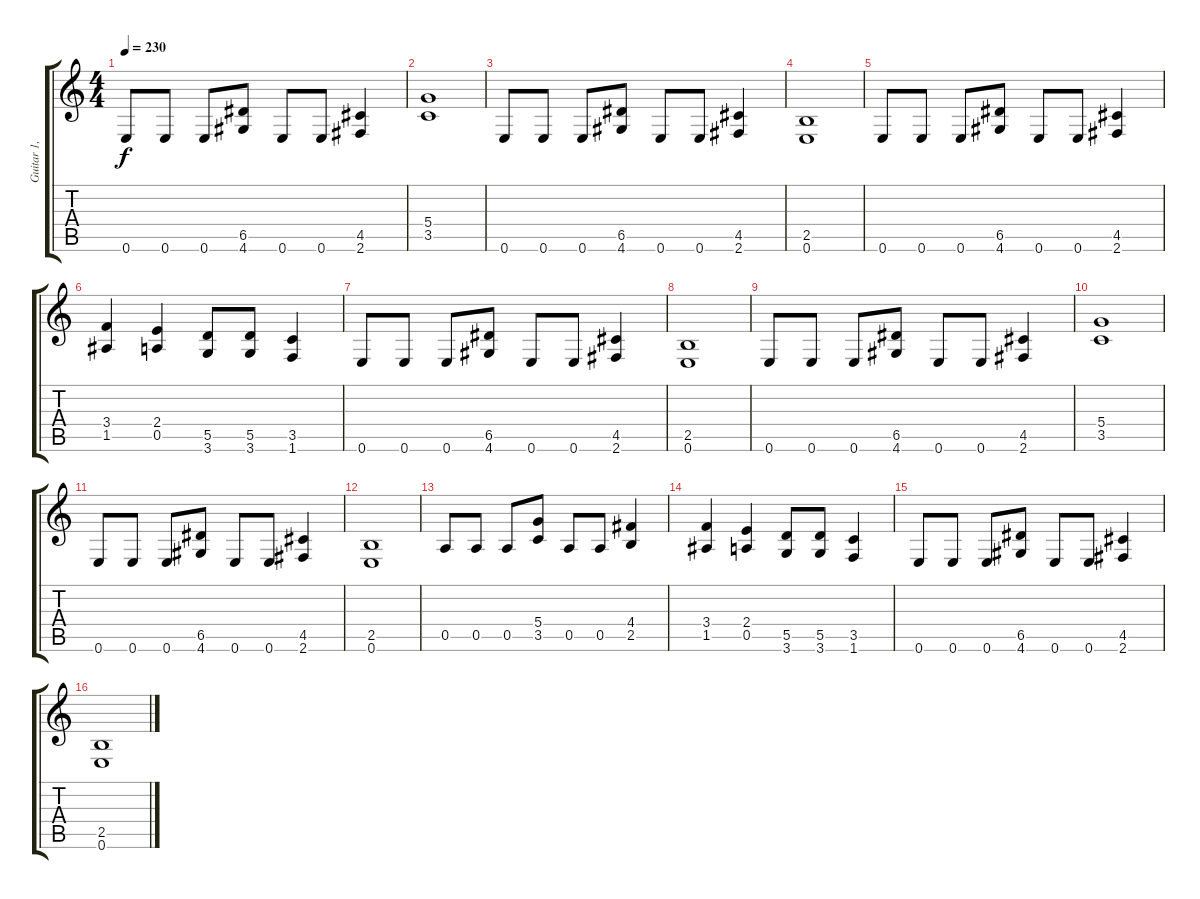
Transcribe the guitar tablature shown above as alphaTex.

\track ("Guitar 1, Dime" "Guitar 1, ") {instrument distortionguitar}
\staff {score tabs}
\tuning (E4 B3 G3 D3 A2 E2) {hide}
\ts (4 4)
\tempo 230
\clef g2
\ks c
0.6.8{dy f} 0.6.8 0.6.8 (6.5 4.6).8 0.6.8 0.6.8 (4.5 2.6).4 |
(5.4 3.5).1 |
0.6.8 0.6.8 0.6.8 (6.5 4.6).8 0.6.8 0.6.8 (4.5 2.6).4 |
(2.5 0.6).1 |
0.6.8 0.6.8 0.6.8 (6.5 4.6).8 0.6.8 0.6.8 (4.5 2.6).4 |
(3.4 1.5).4 (2.4 0.5).4 (5.5 3.6).8 (5.5 3.6).8 (3.5 1.6).4 |
0.6.8 0.6.8 0.6.8 (6.5 4.6).8 0.6.8 0.6.8 (4.5 2.6).4 |
(2.5 0.6).1 |
0.6.8 0.6.8 0.6.8 (6.5 4.6).8 0.6.8 0.6.8 (4.5 2.6).4 |
(5.4 3.5).1 |
0.6.8 0.6.8 0.6.8 (6.5 4.6).8 0.6.8 0.6.8 (4.5 2.6).4 |
(2.5 0.6).1 |
0.5.8 0.5.8 0.5.8 (5.4 3.5).8 0.5.8 0.5.8 (4.4 2.5).4 |
(3.4 1.5).4 (2.4 0.5).4 (5.5 3.6).8 (5.5 3.6).8 (3.5 1.6).4 |
0.6.8 0.6.8 0.6.8 (6.5 4.6).8 0.6.8 0.6.8 (4.5 2.6).4 |
(2.5 0.6).1
